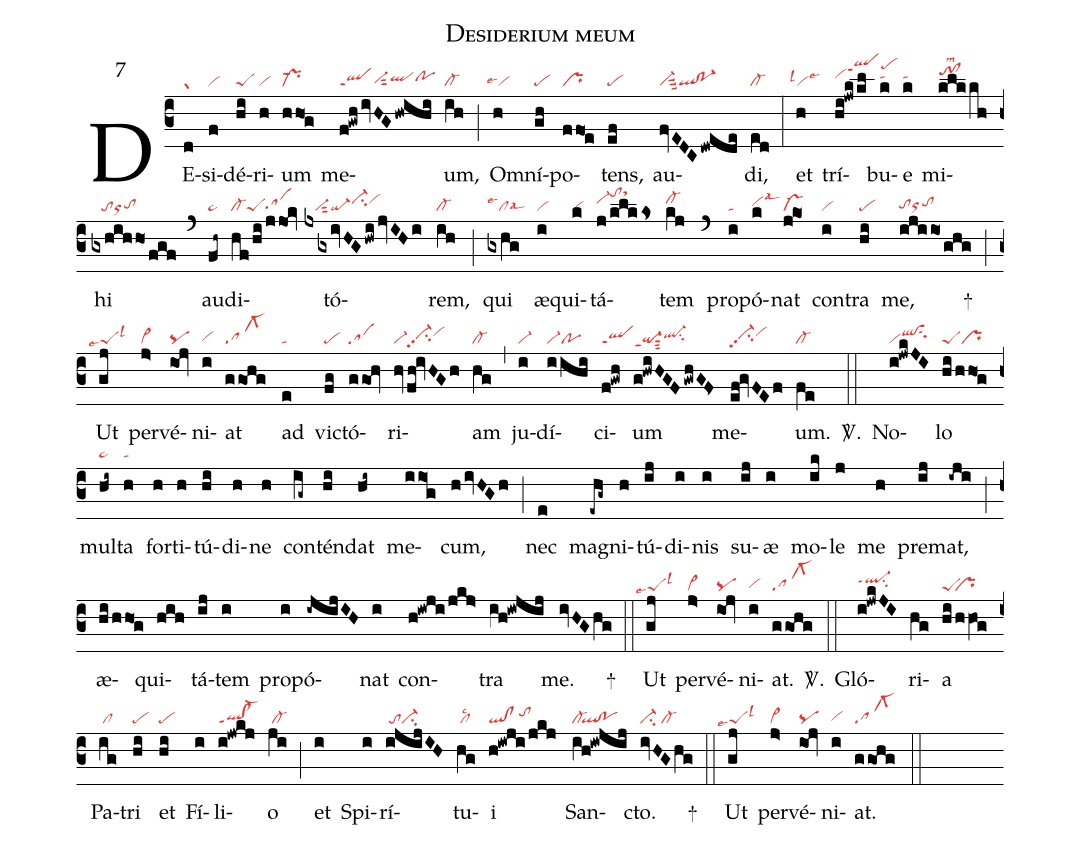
name: Desiderium meum;
mode:7;
nabc-lines:1;
%%
(c3)
DE(d|gr)si(f|vi)dé(hi|peS)ri(h|vi)um(hho1g|pr-) me(f!gwh/ivHGhwihi|qlppt1vi-hgsut2qlhhpohh)um,(ih|cl-) (;)
O(h|``vilse4)mní(gh|pe)po(ffo1e|pr)tens,(ef|pe) au(fvEDCdwede|vi-suu3ql!po-1)di,(ed|cl-) (:)
et(h|``vilsl1lse3) trí(hi!jwkkl|vihiqlhlppt1pehm)bu(k|tahi)e(k|tahi) mi(klkkh|tohj!clhjlsm2lss8)hi(gxhihho1/fgf|///toortohg) (`)
au(fh~|ta>)di(hf/hi/jjOk|cl-peSsahg)tó(jxgxivHGhwi/jvIHi|///vi-sut2qi-ci-hivihi)rem,(ih|cl-) (;)
qui(gxhg|cllse1lsal6) æ(i|vi)qui(k|vi)tá(j/klkks|vi-hitohlsthm)tem(kj|cl-hi) (`)
pro(i|ta)pó(k|vihhlsal3)nat(j!ko1|vs-) con(i|vi)tra(hi|pe) me,(ijiio1/ghg|tohgorhgtohh) +(;)
Ut(gj|```peSlse7lsl3) per(j>|vi>)vé(iOj|pq)ni(i|vihg)at(ggohg|sa!clS-1) ad(e|ta) vic(fg|pe)tó(ggOh|sa)ri(hvfh!ivHGh|vi-vi-hhpp2su2vihi)am(hg|cl-) (,)
ju(i|vi-)dí(iihi|vi-po)ci(f!gwh|qlppt1)um(g!hwiHGFgwhGF>|qi-ppt1sut3ql-hhsu1sux1) me(ef!gvFEf|vi-hhpp2su2vihi)um.(fe|cl-) <sp>V/</sp>.(::)
No(i!jwkJI|viqlhisu2)lo(hi/hho1g|peSpr) mul(hi~|ta>)ta(h|ta) for(h)ti(h)tú(hi)di(h)ne(h) con(ig~)tén(hi)dat(hi~) me(iio1g)cum,(h/ivHGh) (;)
nec(e) ma(-ehg~)gni(h)tú(ij)di(i)nis(i) su(ij)æ(i) mo(ik)le(j) me(h) pre(ij)mat,(-iji) (;)
æ(hi/hho1g)qui(hih)tá(ij)tem(i) pro(i)pó(-ijijIH)nat(i) con(h!iwji/jkj>)tra(ih!iwjij) me.(ivHGhg) +(::)
Ut(gj|```peSlse7lsl3) per(j>|vi>)vé(iOj|pq)ni(i|vihg)at.(ggohg|sa!clS-1) <sp>V/</sp>.(::)
Gló(i!jwkJI|ql-hippt1su2)ri(hg)a(hi/hhVO!g|peS``pr) Pa(ig|/cl)tri(hi|pe) et(hi|pe) Fí(i)li(i!jwkj|ql!cl-ppt1)o(ji|/cl-) (;)
et(i) Spi(i)rí(i!@jijIH|/toci-)tu(hg|/cllsc2)i(h!iwji/jkj|ql!cl/tohi) San(ih!iw!@jij|cl-``ql!po)cto.(ivHGhg|ci-/cl-) +(::)
Ut(gj|```peSlse7lsl3) per(j>|vi>)vé(iOj|pq)ni(i|vihg)at.(ggohg|sa!clS-1) (::)
